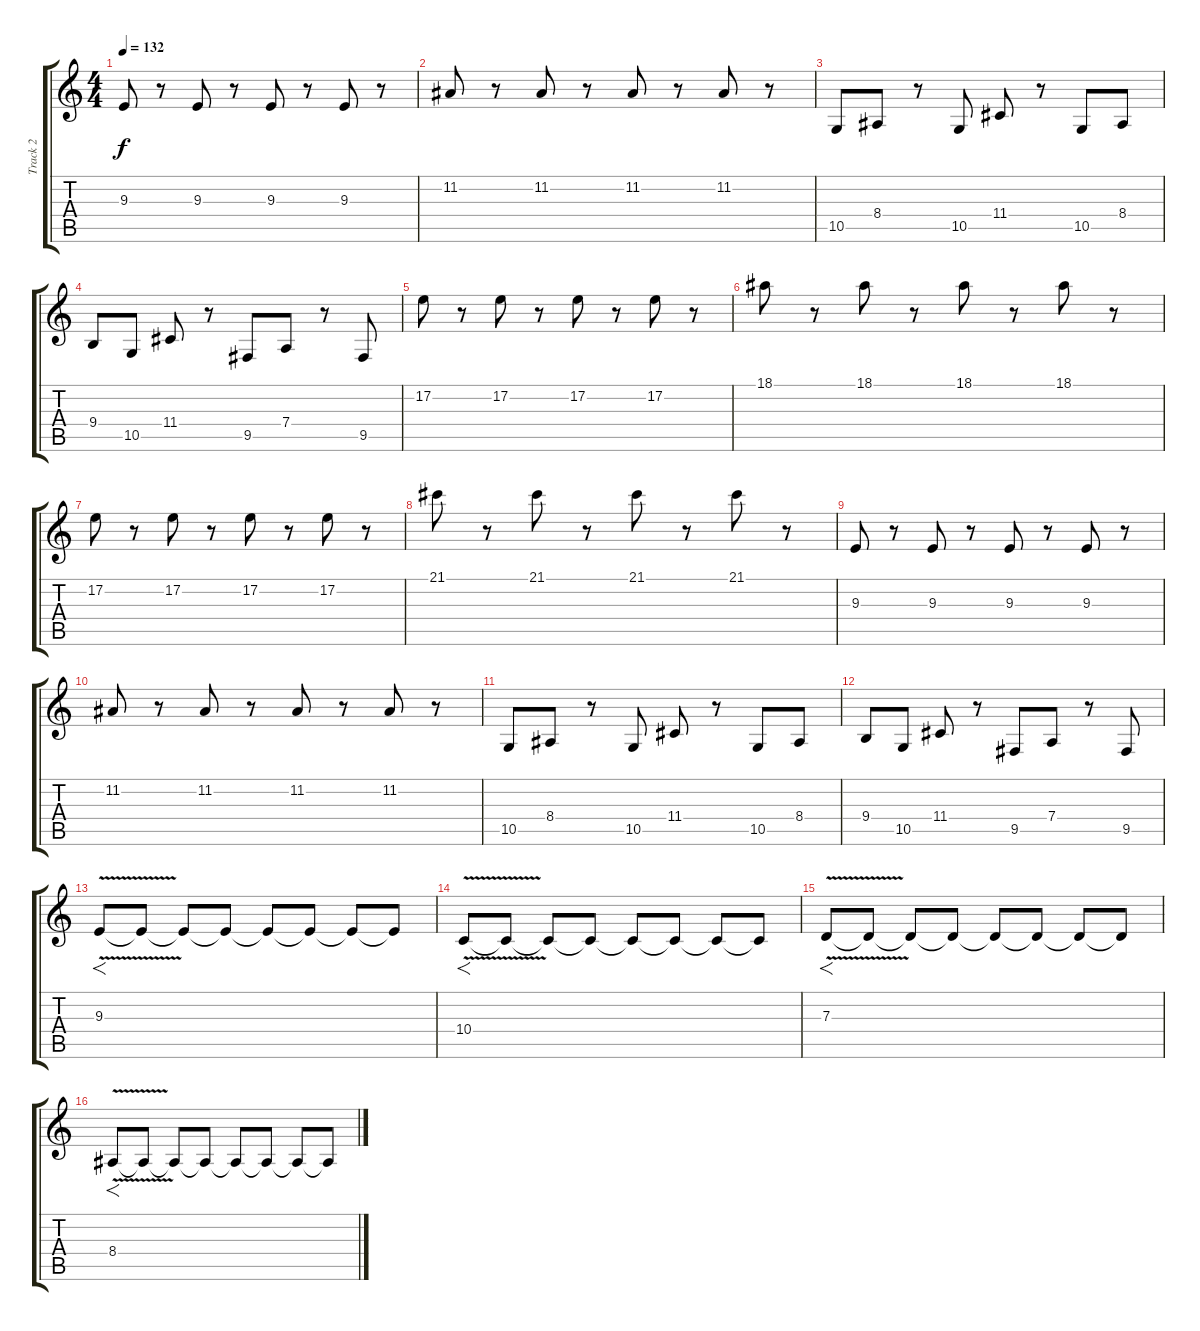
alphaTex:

\track ("Track 2" "Track 2") {instrument lead5charang}
\staff {score tabs}
\tuning (E4 B3 G3 D3 A2 E2) {hide}
\ts (4 4)
\tempo 132
\clef g2
\ks c
9.3.8{dy f} r.8 9.3.8 r.8 9.3.8 r.8 9.3.8 r.8 |
11.2.8 r.8 11.2.8 r.8 11.2.8 r.8 11.2.8 r.8 |
10.5.8 8.4.8 r.8 10.5.8 11.4.8 r.8 10.5.8 8.4.8 |
9.4.8 10.5.8 11.4.8 r.8 9.5.8 7.4.8 r.8 9.5.8 |
17.2.8 r.8 17.2.8 r.8 17.2.8 r.8 17.2.8 r.8 |
18.1.8 r.8 18.1.8 r.8 18.1.8 r.8 18.1.8 r.8 |
17.2.8 r.8 17.2.8 r.8 17.2.8 r.8 17.2.8 r.8 |
21.1.8 r.8 21.1.8 r.8 21.1.8 r.8 21.1.8 r.8 |
9.3.8 r.8 9.3.8 r.8 9.3.8 r.8 9.3.8 r.8 |
11.2.8 r.8 11.2.8 r.8 11.2.8 r.8 11.2.8 r.8 |
10.5.8 8.4.8 r.8 10.5.8 11.4.8 r.8 10.5.8 8.4.8 |
9.4.8 10.5.8 11.4.8 r.8 9.5.8 7.4.8 r.8 9.5.8 |
9.3{v}.8{f} 9.3{t}.8 9.3{t}.8 9.3{t}.8 9.3{t}.8 9.3{t}.8 9.3{t}.8 9.3{t}.8 |
10.4{v}.8{f} 10.4{t}.8 10.4{t}.8 10.4{t}.8 10.4{t}.8 10.4{t}.8 10.4{t}.8 10.4{t}.8 |
7.3{v}.8{f} 7.3{t}.8 7.3{t}.8 7.3{t}.8 7.3{t}.8 7.3{t}.8 7.3{t}.8 7.3{t}.8 |
8.4{v}.8{f} 8.4{t}.8 8.4{t}.8 8.4{t}.8 8.4{t}.8 8.4{t}.8 8.4{t}.8 8.4{t}.8
